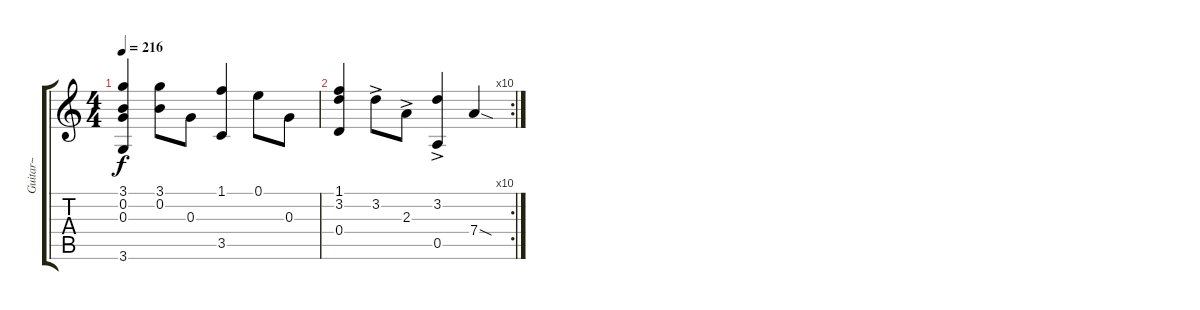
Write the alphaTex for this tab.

\track ("Guitar~" "Guitar~") {instrument acousticguitarsteel}
\staff {score tabs}
\tuning (E4 B3 G3 D3 A2 E2) {hide}
\ts (4 4)
\tempo 216
\clef g2
\ks c
(3.1 0.2 0.3 3.6).4{dy f} (3.1 0.2).8 0.3.8 (1.1 3.5).4 0.1.8 0.3.8 |
\rc 10
(1.1 3.2 0.4).4 3.2{ac}.8 2.3{ac}.8 (3.2{ac} 0.5).4 7.4{sod}.4
